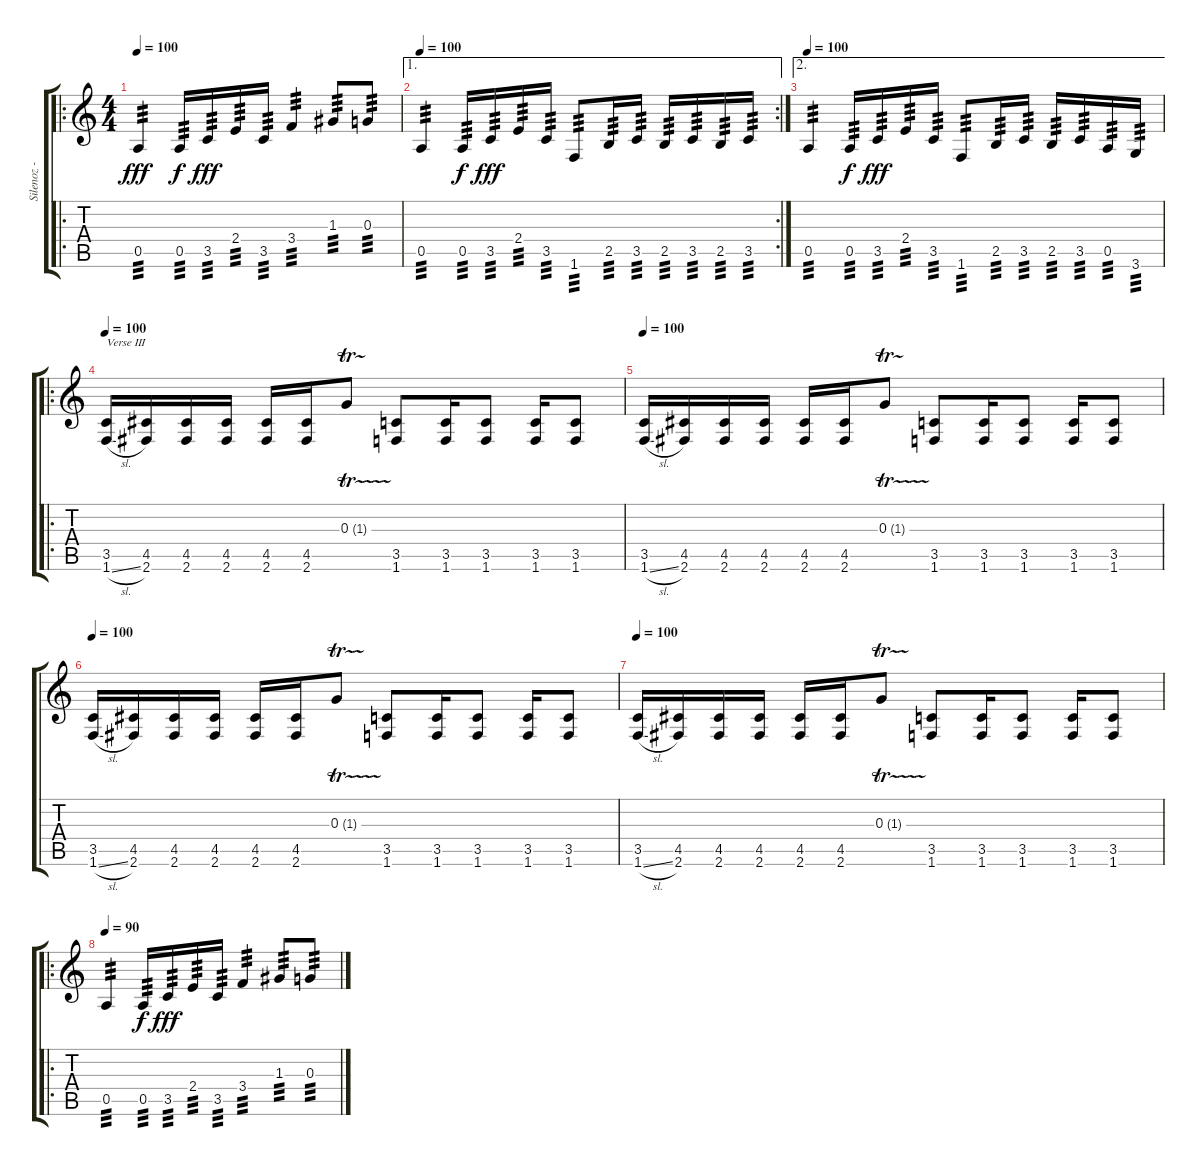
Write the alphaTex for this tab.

\track ("Silenoz - (Guitar)" "Silenoz - ") {instrument distortionguitar}
\staff {score tabs}
\tuning (E4 B3 G3 D3 A2 E2) {hide}
\ro
\ts (4 4)
\tempo 100
\clef g2
\ks c
0.5.4{tp 3 dy fff} 0.5.16{tp 3 dy f} 3.5.16{tp 3 dy fff} 2.4.16{tp 3} 3.5.16{tp 3} 3.4.4{tp 3} 1.3.8{tp 3} 0.3.8{tp 3} |
\ae 1
\rc 2
\tempo 100
0.5.4{tp 3} 0.5.16{tp 3 dy f} 3.5.16{tp 3 dy fff} 2.4.16{tp 3} 3.5.16{tp 3} 1.6.8{tp 3} 2.5.16{tp 3} 3.5.16{tp 3} 2.5.16{tp 3} 3.5.16{tp 3} 2.5.16{tp 3} 3.5.16{tp 3} |
\ae 2
\tempo 100
0.5.4{tp 3} 0.5.16{tp 3 dy f} 3.5.16{tp 3 dy fff} 2.4.16{tp 3} 3.5.16{tp 3} 1.6.8{tp 3} 2.5.16{tp 3} 3.5.16{tp 3} 2.5.16{tp 3} 3.5.16{tp 3} 0.5.16{tp 3} 3.6.16{tp 3} |
\ro
\tempo 100
(3.5 1.6{sl}).16{txt "Verse III"} (4.5 2.6).16 (4.5 2.6).16 (4.5 2.6).16 (4.5 2.6).16 (4.5 2.6).16 0.3{tr (1 32)}.8 (3.5 1.6).8 (3.5 1.6).16 (3.5 1.6).8 (3.5 1.6).16 (3.5 1.6).8 |
\tempo 100
(3.5 1.6{sl}).16 (4.5 2.6).16 (4.5 2.6).16 (4.5 2.6).16 (4.5 2.6).16 (4.5 2.6).16 0.3{tr (1 32)}.8 (3.5 1.6).8 (3.5 1.6).16 (3.5 1.6).8 (3.5 1.6).16 (3.5 1.6).8 |
\tempo 100
(3.5 1.6{sl}).16 (4.5 2.6).16 (4.5 2.6).16 (4.5 2.6).16 (4.5 2.6).16 (4.5 2.6).16 0.3{tr (1 32)}.8 (3.5 1.6).8 (3.5 1.6).16 (3.5 1.6).8 (3.5 1.6).16 (3.5 1.6).8 |
\tempo 100
(3.5 1.6{sl}).16 (4.5 2.6).16 (4.5 2.6).16 (4.5 2.6).16 (4.5 2.6).16 (4.5 2.6).16 0.3{tr (1 32)}.8 (3.5 1.6).8 (3.5 1.6).16 (3.5 1.6).8 (3.5 1.6).16 (3.5 1.6).8 |
\ro
\tempo 100
\tempo 90
0.5.4{tp 3} 0.5.16{tp 3 dy f} 3.5.16{tp 3 dy fff} 2.4.16{tp 3} 3.5.16{tp 3} 3.4.4{tp 3} 1.3.8{tp 3} 0.3.8{tp 3}
